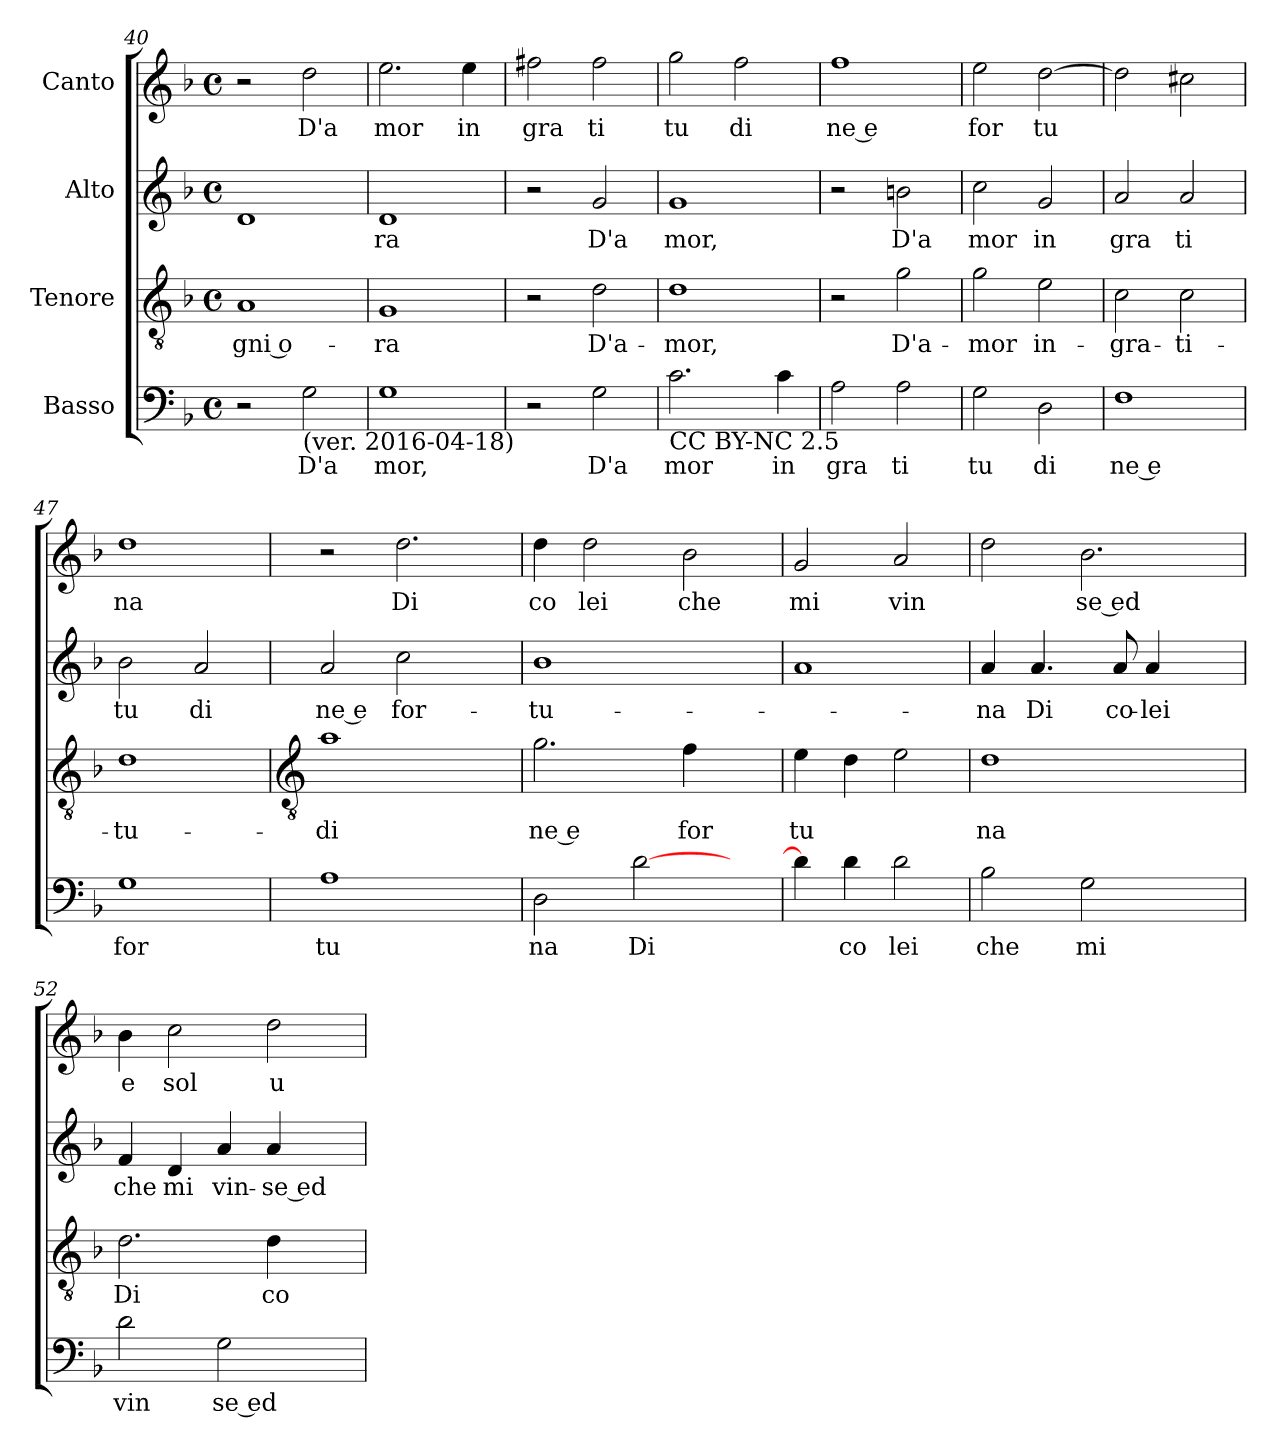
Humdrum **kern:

**kern	**text	**kern	**text	**kern	**text	**kern	**text
*part4	*part4	*part3	*part3	*part2	*part2	*part1	*part1
*staff4	*staff4	*staff3	*staff3	*staff2	*staff2	*staff1	*staff1
*I"Basso	*	*I"Tenore	*	*I"Alto	*	*I"Canto	*
*clefF4	*	*clefGv2	*	*clefG2	*	*clefG2	*
*k[b-]	*	*k[b-]	*	*k[b-]	*	*k[b-]	*
*F:	*	*F:	*	*F:	*	*F:	*
*M4/4	*	*M4/4	*	*M4/4	*	*M4/4	*
*met(c)	*	*met(c)	*	*met(c)	*	*met(c)	*
=40	=40	=40	=40	=40	=40	=40	=40
!	!	!	!LO:LY:b	!	!	!	!
2r	.	1A	-gni o-	1d	.	2r	.
!LO:TX:b:t=(ver. 2016-04-18)	!	!	!	!	!	!	!
!	!LO:LY:b	!	!	!	!	!	!LO:LY:b
2G\	D'a	.	.	.	.	2dd\	D'a
=41	=41	=41	=41	=41	=41	=41	=41
!	!LO:LY:b	!	!LO:LY:b	!	!LO:LY:b	!	!LO:LY:b
1G	mor,	1G	-ra	1d	ra	2.ee\	mor
!	!	!	!	!	!	!	!LO:LY:b
.	.	.	.	.	.	4ee\	in
=42	=42	=42	=42	=42	=42	=42	=42
!	!	!	!	!	!	!	!LO:LY:b
2r	.	2r	.	2r	.	2ff#X\	gra
!	!LO:LY:b	!	!LO:LY:b	!	!LO:LY:b	!	!LO:LY:b
2G\	D'a	2d\	D'a-	2g/	D'a	2ff#\	ti
=43	=43	=43	=43	=43	=43	=43	=43
!LO:TX:b:t=CC BY-NC 2.5	!	!	!	!	!	!	!
!	!LO:LY:b	!	!LO:LY:b	!	!LO:LY:b	!	!LO:LY:b
2.c\	mor	1d	-mor,	1g	mor,	2gg\	tu
!	!	!	!	!	!	!	!LO:LY:b
.	.	.	.	.	.	2ff\	di
!	!LO:LY:b	!	!	!	!	!	!
4c\	in	.	.	.	.	.	.
!!LO:LB:g=z
=44	=44	=44	=44	=44	=44	=44	=44
!	!LO:LY:b	!	!	!	!	!	!LO:LY:b
2A\	gra	2r	.	2r	.	1ff	ne e
!	!LO:LY:b	!	!LO:LY:b	!	!LO:LY:b	!	!
2A\	ti	2g\	D'a-	2bn\	D'a	.	.
=45	=45	=45	=45	=45	=45	=45	=45
!	!LO:LY:b	!	!LO:LY:b	!	!LO:LY:b	!	!LO:LY:b
2G\	tu	2g\	-mor	2cc\	mor	2ee\	for
!	!LO:LY:b	!	!LO:LY:b	!	!LO:LY:b	!	!LO:LY:b
2D\	di	2e\	in-	2g/	in	[2dd\	tu
!!LO:LB:g=z
=46	=46	=46	=46	=46	=46	=46	=46
!	!LO:LY:b	!	!LO:LY:b	!	!LO:LY:b	!	!
1F	ne e	2c\	-gra-	2a/	gra	2dd\]	.
!	!	!	!LO:LY:b	!	!LO:LY:b	!	!
.	.	2c\	-ti-	2a/	ti	2cc#X\	.
=47	=47	=47	=47	=47	=47	=47	=47
!	!LO:LY:b	!	!LO:LY:b	!	!LO:LY:b	!	!LO:LY:b
1G	for	1d	-tu-	2b-\	tu	1dd	na
!	!	!	!	!	!LO:LY:b	!	!
.	.	.	.	2a/	di	.	.
!!LO:LB:g=z
=48	=48	=48	=48	=48	=48	=48	=48
*	*	*clefGv2	*	*	*	*	*
!	!LO:LY:b	!	!LO:LY:b	!	!LO:LY:b	!	!
1A	tu	1a	-di	2a/	ne e	2r	.
!	!	!	!	!	!LO:LY:b	!	!LO:LY:b
.	.	.	.	2cc\	for-	2.dd\	Di
4ryy	.	4ryy	.	4ryy	.	.	.
=49	=49	=49	=49	=49	=49	=49	=49
!	!LO:LY:b	!	!LO:LY:b	!	!LO:LY:b	!	!LO:LY:b
2D\	na	2.g\	ne e	1b-	-tu-	4dd\	co
!	!	!	!	!	!	!	!LO:LY:b
.	.	.	.	.	.	2dd\	lei
!	!LO:LY:b	!	!	!	!	!	!
[2d\	Di	.	.	.	.	.	.
!	!	!	!LO:LY:b	!	!	!	!LO:LY:b
.	.	4f\	for	.	.	2b-\	che
4ryy	.	4ryy	.	4ryy	.	.	.
=50	=50	=50	=50	=50	=50	=50	=50
!	!	!	!LO:LY:b	!	!	!	!LO:LY:b
4d\]	.	4e\	tu	1a	.	2g/	mi
!	!LO:LY:b	!	!	!	!	!	!
4d\	co	4d\	.	.	.	.	.
!	!LO:LY:b	!	!	!	!	!	!LO:LY:b
2d\	lei	2e\	.	.	.	2a/	vin
=51	=51	=51	=51	=51	=51	=51	=51
!	!LO:LY:b	!	!LO:LY:b	!	!LO:LY:b	!	!
2B-\	che	1d	na	4a/	-na	2dd\	.
!	!	!	!	!	!LO:LY:b	!	!
.	.	.	.	4.a/	Di	.	.
!	!LO:LY:b	!	!	!	!	!	!LO:LY:b
2G\	mi	.	.	.	.	2.b-\	se ed
!	!	!	!	!	!LO:LY:b	!	!
.	.	.	.	8a/	co-	.	.
!	!	!	!	!	!LO:LY:b	!	!
.	.	.	.	4a/	-lei	.	.
4ryy	.	4ryy	.	4ryy	.	.	.
=52	=52	=52	=52	=52	=52	=52	=52
!	!LO:LY:b	!	!LO:LY:b	!	!LO:LY:b	!	!LO:LY:b
2d\	vin	2.d\	Di	4f/	che	4b-\	e
!	!	!	!	!	!LO:LY:b	!	!LO:LY:b
.	.	.	.	4d/	mi	2cc\	sol
!	!LO:LY:b	!	!	!	!LO:LY:b	!	!
2G\	se ed	.	.	4a/	vin-	.	.
!	!	!	!LO:LY:b	!	!LO:LY:b	!	!LO:LY:b
.	.	4d\	co	4a/	-se ed	2dd\	u
4ryy	.	4ryy	.	4ryy	.	.	.
=	=	=	=	=	=	=	=
*-	*-	*-	*-	*-	*-	*-	*-
